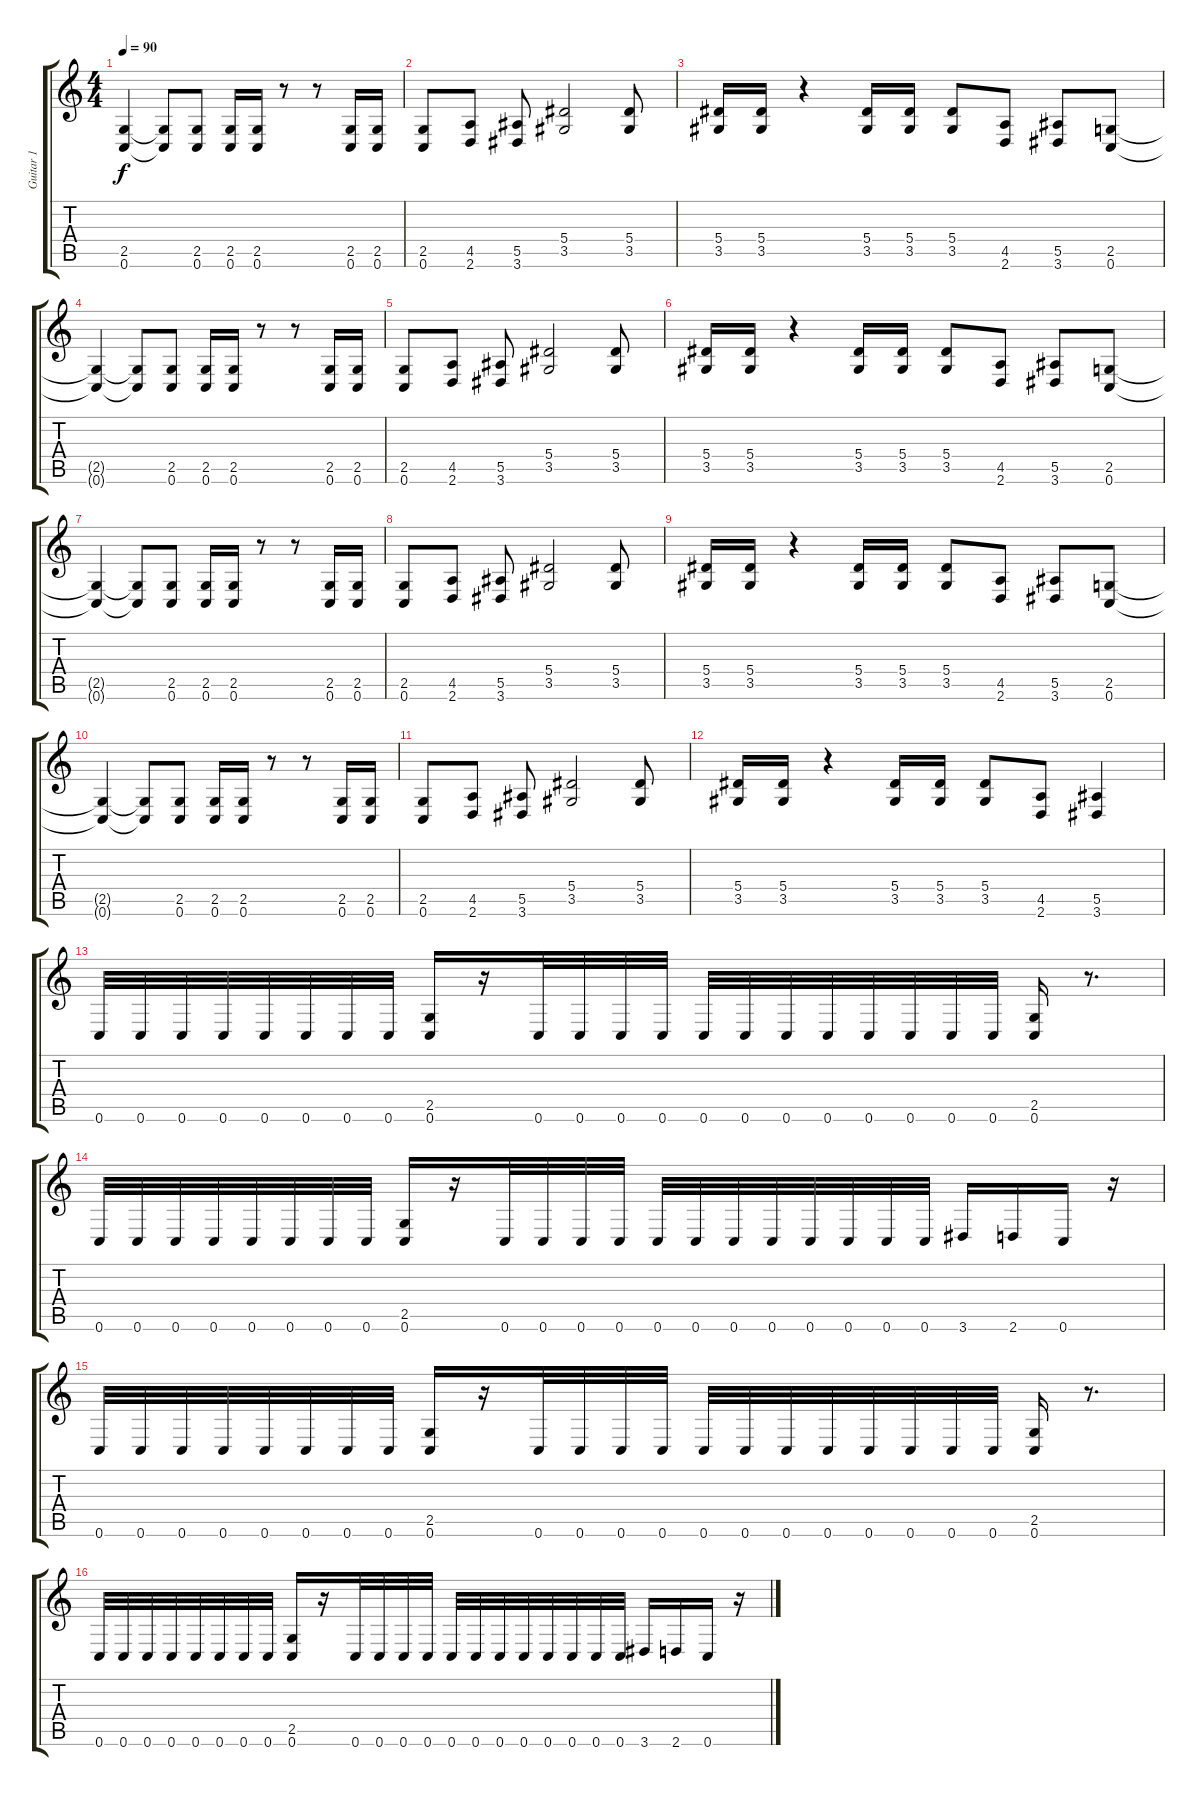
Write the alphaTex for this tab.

\track ("Guitar 1" "Guitar 1") {instrument distortionguitar}
\staff {score tabs}
\tuning (C4 G3 Eb3 Bb2 F2 C2) {hide}
\ts (4 4)
\tempo 90
\clef g2
\ks c
(2.5 0.6).4{dy f} (2.5{t} 0.6{t}).8 (2.5 0.6).8 (2.5 0.6).16 (2.5 0.6).16 r.8 r.8 (2.5 0.6).16 (2.5 0.6).16 |
(2.5 0.6).8 (4.5 2.6).8 (5.5 3.6).8 (5.4 3.5).2 (5.4 3.5).8 |
(5.4 3.5).16 (5.4 3.5).16 r.4 (5.4 3.5).16 (5.4 3.5).16 (5.4 3.5).8 (4.5 2.6).8 (5.5 3.6).8 (2.5 0.6).8 |
(2.5{t} 0.6{t}).4 (2.5{t} 0.6{t}).8 (2.5 0.6).8 (2.5 0.6).16 (2.5 0.6).16 r.8 r.8 (2.5 0.6).16 (2.5 0.6).16 |
(2.5 0.6).8 (4.5 2.6).8 (5.5 3.6).8 (5.4 3.5).2 (5.4 3.5).8 |
(5.4 3.5).16 (5.4 3.5).16 r.4 (5.4 3.5).16 (5.4 3.5).16 (5.4 3.5).8 (4.5 2.6).8 (5.5 3.6).8 (2.5 0.6).8 |
(2.5{t} 0.6{t}).4 (2.5{t} 0.6{t}).8 (2.5 0.6).8 (2.5 0.6).16 (2.5 0.6).16 r.8 r.8 (2.5 0.6).16 (2.5 0.6).16 |
(2.5 0.6).8 (4.5 2.6).8 (5.5 3.6).8 (5.4 3.5).2 (5.4 3.5).8 |
(5.4 3.5).16 (5.4 3.5).16 r.4 (5.4 3.5).16 (5.4 3.5).16 (5.4 3.5).8 (4.5 2.6).8 (5.5 3.6).8 (2.5 0.6).8 |
(2.5{t} 0.6{t}).4 (2.5{t} 0.6{t}).8 (2.5 0.6).8 (2.5 0.6).16 (2.5 0.6).16 r.8 r.8 (2.5 0.6).16 (2.5 0.6).16 |
(2.5 0.6).8 (4.5 2.6).8 (5.5 3.6).8 (5.4 3.5).2 (5.4 3.5).8 |
(5.4 3.5).16 (5.4 3.5).16 r.4 (5.4 3.5).16 (5.4 3.5).16 (5.4 3.5).8 (4.5 2.6).8 (5.5 3.6).4 |
0.6.32 0.6.32 0.6.32 0.6.32 0.6.32 0.6.32 0.6.32 0.6.32 (2.5 0.6).16 r.16 0.6.32 0.6.32 0.6.32 0.6.32 0.6.32 0.6.32 0.6.32 0.6.32 0.6.32 0.6.32 0.6.32 0.6.32 (2.5 0.6).16 r.8{d} |
0.6.32 0.6.32 0.6.32 0.6.32 0.6.32 0.6.32 0.6.32 0.6.32 (2.5 0.6).16 r.16 0.6.32 0.6.32 0.6.32 0.6.32 0.6.32 0.6.32 0.6.32 0.6.32 0.6.32 0.6.32 0.6.32 0.6.32 3.6.16 2.6.16 0.6.16 r.16 |
0.6.32 0.6.32 0.6.32 0.6.32 0.6.32 0.6.32 0.6.32 0.6.32 (2.5 0.6).16 r.16 0.6.32 0.6.32 0.6.32 0.6.32 0.6.32 0.6.32 0.6.32 0.6.32 0.6.32 0.6.32 0.6.32 0.6.32 (2.5 0.6).16 r.8{d} |
0.6.32 0.6.32 0.6.32 0.6.32 0.6.32 0.6.32 0.6.32 0.6.32 (2.5 0.6).16 r.16 0.6.32 0.6.32 0.6.32 0.6.32 0.6.32 0.6.32 0.6.32 0.6.32 0.6.32 0.6.32 0.6.32 0.6.32 3.6.16 2.6.16 0.6.16 r.16
